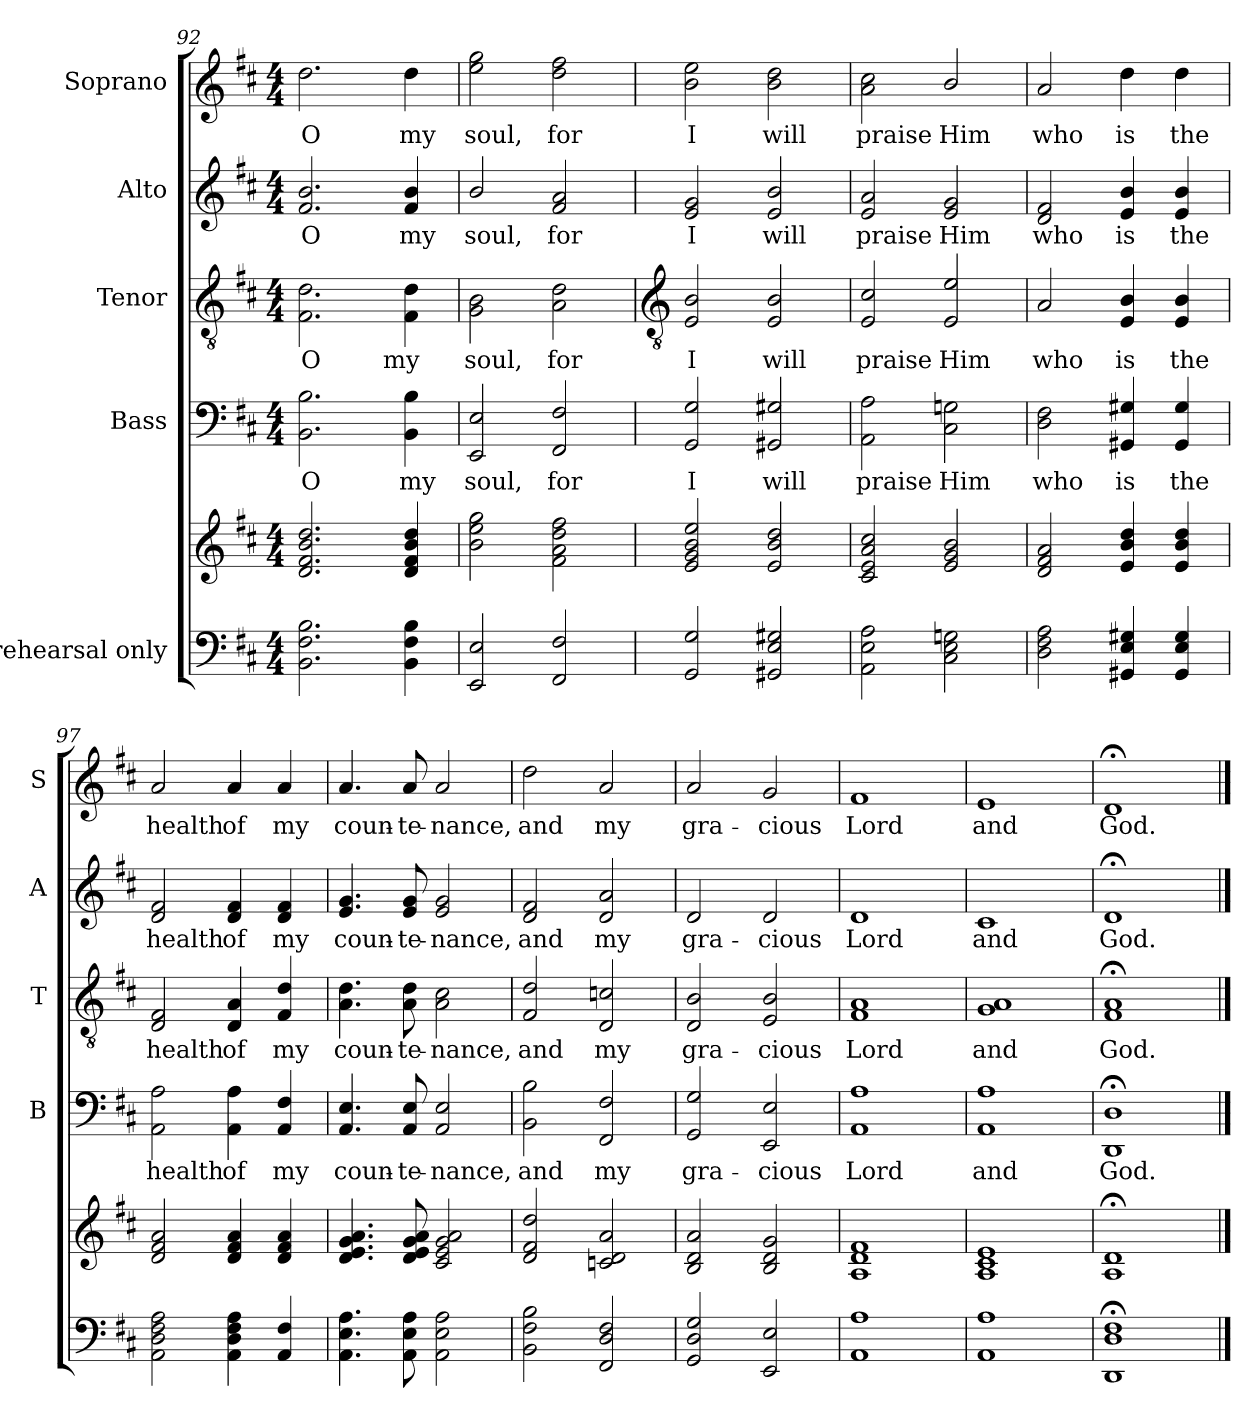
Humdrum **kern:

**kern	**kern	**kern	**text	**kern	**text	**kern	**text	**kern	**text
*part5	*part5	*part4	*part4	*part3	*part3	*part2	*part2	*part1	*part1
*staff6	*staff5	*staff4	*staff4	*staff3	*staff3	*staff2	*staff2	*staff1	*staff1
*I"rehearsal only	*	*I"Bass	*	*I"Tenor	*	*I"Alto	*	*I"Soprano	*
*	*	*I'B	*	*I'T	*	*I'A	*	*I'S	*
*clefF4	*clefG2	*clefF4	*	*clefGv2	*	*clefG2	*	*clefG2	*
*k[f#c#]	*k[f#c#]	*k[f#c#]	*	*k[f#c#]	*	*k[f#c#]	*	*k[f#c#]	*
*D:	*D:	*D:	*	*D:	*	*D:	*	*D:	*
*M4/4	*M4/4	*M4/4	*	*M4/4	*	*M4/4	*	*M4/4	*
=92	=92	=92	=92	=92	=92	=92	=92	=92	=92
!	!	!	!LO:LY:b	!	!LO:LY:b	!	!LO:LY:b	!	!LO:LY:b
*	*	*	*	*^	*	*	*	*	*
2.BB 2.F# 2.B	2.d 2.f# 2.b 2.dd	2.BB 2.B	O	1ryy	2.F#\ 2.d\	O	2.f# 2.b	O	2.dd	O
!	!	!	!LO:LY:b	!	!	!LO:LY:b	!	!LO:LY:b	!	!LO:LY:b
4BB 4F# 4B	4d 4f# 4b 4dd	4BB 4B	my	.	4F#\ 4d\	my	4f# 4b	my	4dd	my
=93	=93	=93	=93	=93	=93	=93	=93	=93	=93	=93
!	!	!	!LO:LY:b	!	!	!LO:LY:b	!	!LO:LY:b	!	!LO:LY:b
*	*	*	*	*v	*v	*	*	*	*	*
2EE 2E	2b 2ee 2gg	2EE 2E	soul,	2G\ 2B\	soul,	2b/	soul,	2ee 2gg	soul,
!	!	!	!LO:LY:b	!	!LO:LY:b	!	!LO:LY:b	!	!LO:LY:b
2FF# 2F#	2f# 2a 2dd 2ff#	2FF# 2F#	for	2A\ 2d\	for	2f# 2a	for	2dd 2ff#	for
!!LO:LB:g=z
=94	=94	=94	=94	=94	=94	=94	=94	=94	=94
*	*	*	*	*clefGv2	*	*	*	*	*
!	!	!	!LO:LY:b	!	!LO:LY:b	!	!LO:LY:b	!	!LO:LY:b
2GG 2G	2e 2g 2b 2ee	2GG 2G	I	2E 2B	I	2e 2g	I	2b 2ee	I
!	!	!	!LO:LY:b	!	!LO:LY:b	!	!LO:LY:b	!	!LO:LY:b
2GG#X 2E 2G#X	2e 2b 2dd	2GG#X 2G#X	will	2E 2B	will	2e 2b	will	2b 2dd	will
=95	=95	=95	=95	=95	=95	=95	=95	=95	=95
!	!	!	!LO:LY:b	!	!LO:LY:b	!	!LO:LY:b	!	!LO:LY:b
2AA 2E 2A	2c# 2e 2a 2cc#	2AA 2A	praise	2E 2c#	praise	2e 2a	praise	2a 2cc#	praise
!	!	!	!LO:LY:b	!	!LO:LY:b	!	!LO:LY:b	!	!LO:LY:b
2C# 2E 2Gn	2e 2g 2b	2C# 2Gn	Him	2E 2e	Him	2e 2g	Him	2b/	Him
=96	=96	=96	=96	=96	=96	=96	=96	=96	=96
!	!	!	!LO:LY:b	!	!LO:LY:b	!	!LO:LY:b	!	!LO:LY:b
2D 2F# 2A	2d 2f# 2a	2D 2F#	who	2A	who	2d 2f#	who	2a	who
!	!	!	!LO:LY:b	!	!LO:LY:b	!	!LO:LY:b	!	!LO:LY:b
4GG#X 4E 4G#X	4e 4b 4dd	4GG#X 4G#X	is	4E 4B	is	4e 4b	is	4dd	is
!	!	!	!LO:LY:b	!	!LO:LY:b	!	!LO:LY:b	!	!LO:LY:b
4GG# 4E 4G#	4e 4b 4dd	4GG# 4G#	the	4E 4B	the	4e 4b	the	4dd	the
=97	=97	=97	=97	=97	=97	=97	=97	=97	=97
!	!	!	!LO:LY:b	!	!LO:LY:b	!	!LO:LY:b	!	!LO:LY:b
2AA 2D 2F# 2A	2d 2f# 2a	2AA 2A	health	2D 2F#	health	2d 2f#	health	2a	health
!	!	!	!LO:LY:b	!	!LO:LY:b	!	!LO:LY:b	!	!LO:LY:b
4AA 4D 4F# 4A	4d 4f# 4a	4AA 4A	of	4D 4A	of	4d 4f#	of	4a	of
!	!	!	!LO:LY:b	!	!LO:LY:b	!	!LO:LY:b	!	!LO:LY:b
4AA 4F#	4d 4f# 4a	4AA 4F#	my	4F# 4d	my	4d 4f#	my	4a	my
=98	=98	=98	=98	=98	=98	=98	=98	=98	=98
!	!	!	!LO:LY:b	!	!LO:LY:b	!	!LO:LY:b	!	!LO:LY:b
4.AA 4.E 4.A	4.d 4.e 4.g 4.a	4.AA 4.E	coun-	4.A 4.d	coun-	4.e 4.g	coun-	4.a	coun-
!	!	!	!LO:LY:b	!	!LO:LY:b	!	!LO:LY:b	!	!LO:LY:b
8AA 8E 8A	8d 8e 8g 8a	8AA 8E	-te-	8A 8d	-te-	8e 8g	-te-	8a	-te-
!	!	!	!LO:LY:b	!	!LO:LY:b	!	!LO:LY:b	!	!LO:LY:b
2AA 2E 2A	2c# 2e 2g 2a	2AA 2E	-nance,	2A 2c#	-nance,	2e 2g	-nance,	2a	-nance,
=99	=99	=99	=99	=99	=99	=99	=99	=99	=99
!	!	!	!LO:LY:b	!	!LO:LY:b	!	!LO:LY:b	!	!LO:LY:b
2BB 2F# 2B	2d 2f# 2dd	2BB 2B	and	2F# 2d	and	2d 2f#	and	2dd	and
!	!	!	!LO:LY:b	!	!LO:LY:b	!	!LO:LY:b	!	!LO:LY:b
2FF# 2D 2F#	2cn 2d 2a	2FF# 2F#	my	2D 2cn	my	2d 2a	my	2a	my
=100	=100	=100	=100	=100	=100	=100	=100	=100	=100
!	!	!	!LO:LY:b	!	!LO:LY:b	!	!LO:LY:b	!	!LO:LY:b
2GG 2D 2G	2B 2d 2a	2GG 2G	gra-	2D 2B	gra-	2d	gra-	2a	gra-
!	!	!	!LO:LY:b	!	!LO:LY:b	!	!LO:LY:b	!	!LO:LY:b
2EE 2E	2B 2d 2g	2EE 2E	-cious	2E 2B	-cious	2d	-cious	2g	-cious
=101	=101	=101	=101	=101	=101	=101	=101	=101	=101
!	!	!	!LO:LY:b	!	!LO:LY:b	!	!LO:LY:b	!	!LO:LY:b
1AA 1A	1A 1d 1f#	1AA 1A	Lord	1F# 1A	Lord	1d	Lord	1f#	Lord
=102	=102	=102	=102	=102	=102	=102	=102	=102	=102
!	!	!	!LO:LY:b	!	!LO:LY:b	!	!LO:LY:b	!	!LO:LY:b
1AA 1A	1A 1c# 1e	1AA 1A	and	1G 1A	and	1c#	and	1e	and
=103	=103	=103	=103	=103	=103	=103	=103	=103	=103
!	!	!	!LO:LY:b	!	!LO:LY:b	!	!LO:LY:b	!	!LO:LY:b
1DD; 1D; 1F#;	1A;< 1d;<	1DD;< 1D;<	God.	1F#;< 1A;<	God.	1d;<	God.	1d;<	God.
==	==	==	==	==	==	==	==	==	==
*-	*-	*-	*-	*-	*-	*-	*-	*-	*-
